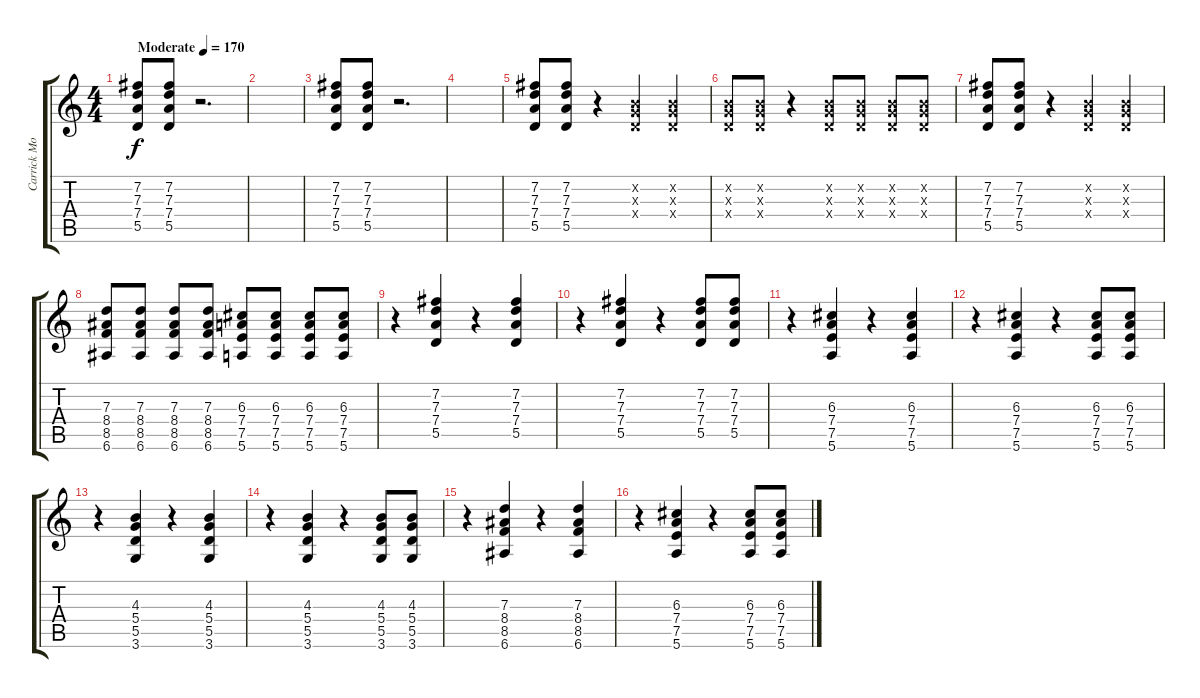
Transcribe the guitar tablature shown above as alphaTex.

\track ("Carrick Moore Gerety" "Carrick Mo") {instrument overdrivenguitar}
\staff {score tabs}
\tuning (E4 B3 G3 D3 A2 E2) {hide}
\ts (4 4)
\tempo (170 "Moderate")
\clef g2
\ks c
(7.2 7.3 7.4 5.5).8{dy f instrument overdrivenguitar} (7.2 7.3 7.4 5.5).8 r.2{d} |
|
(7.2 7.3 7.4 5.5).8 (7.2 7.3 7.4 5.5).8 r.2{d} |
|
(7.2 7.3 7.4 5.5).8 (7.2 7.3 7.4 5.5).8 r.4 (0.2{x} 0.3{x} 0.4{x}).4 (0.2{x} 0.3{x} 0.4{x}).4 |
(0.2{x} 0.3{x} 0.4{x}).8 (0.2{x} 0.3{x} 0.4{x}).8 r.4 (0.2{x} 0.3{x} 0.4{x}).8 (0.2{x} 0.3{x} 0.4{x}).8 (0.2{x} 0.3{x} 0.4{x}).8 (0.2{x} 0.3{x} 0.4{x}).8 |
(7.2 7.3 7.4 5.5).8 (7.2 7.3 7.4 5.5).8 r.4 (0.2{x} 0.3{x} 0.4{x}).4 (0.2{x} 0.3{x} 0.4{x}).4 |
(7.3 8.4 8.5 6.6).8 (7.3 8.4 8.5 6.6).8 (7.3 8.4 8.5 6.6).8 (7.3 8.4 8.5 6.6).8 (6.3 7.4 7.5 5.6).8 (6.3 7.4 7.5 5.6).8 (6.3 7.4 7.5 5.6).8 (6.3 7.4 7.5 5.6).8 |
r.4 (7.2 7.3 7.4 5.5).4 r.4 (7.2 7.3 7.4 5.5).4 |
r.4 (7.2 7.3 7.4 5.5).4 r.4 (7.2 7.3 7.4 5.5).8 (7.2 7.3 7.4 5.5).8 |
r.4 (6.3 7.4 7.5 5.6).4 r.4 (6.3 7.4 7.5 5.6).4 |
r.4 (6.3 7.4 7.5 5.6).4 r.4 (6.3 7.4 7.5 5.6).8 (6.3 7.4 7.5 5.6).8 |
r.4 (4.3 5.4 5.5 3.6).4 r.4 (4.3 5.4 5.5 3.6).4 |
r.4 (4.3 5.4 5.5 3.6).4 r.4 (4.3 5.4 5.5 3.6).8 (4.3 5.4 5.5 3.6).8 |
r.4 (7.3 8.4 8.5 6.6).4 r.4 (7.3 8.4 8.5 6.6).4 |
r.4 (6.3 7.4 7.5 5.6).4 r.4 (6.3 7.4 7.5 5.6).8 (6.3 7.4 7.5 5.6).8
